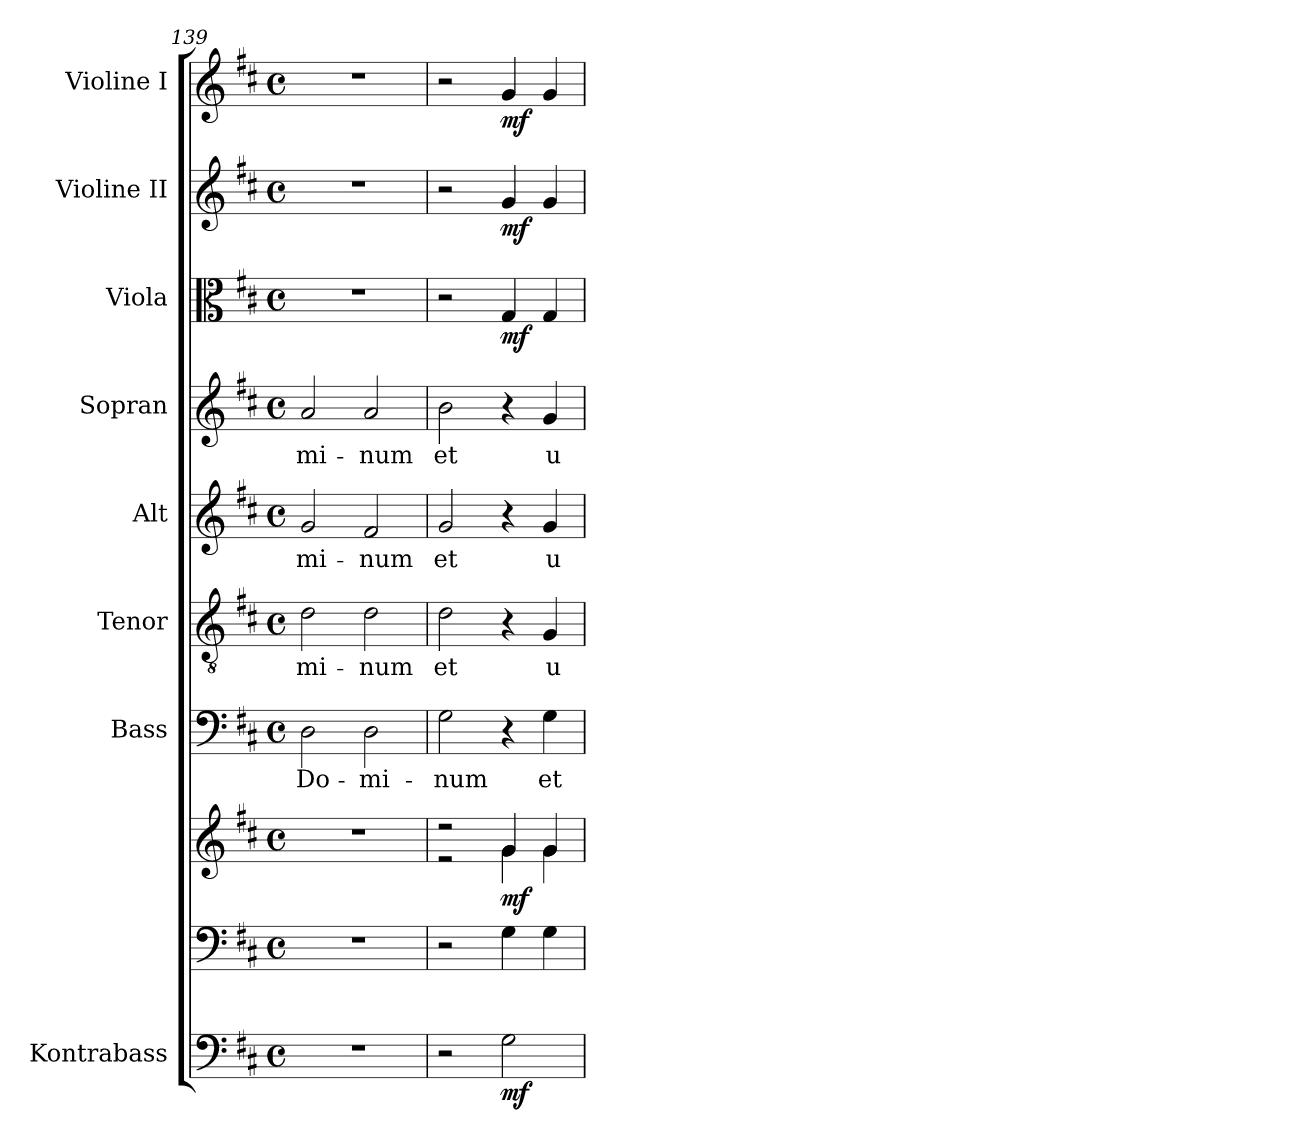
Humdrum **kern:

**kern	**dynam	**kern	**kern	**dynam	**kern	**text	**kern	**text	**kern	**text	**kern	**text	**kern	**dynam	**kern	**dynam	**kern	**dynam
*part9	*part9	*part8	*part8	*part8	*part7	*part7	*part6	*part6	*part5	*part5	*part4	*part4	*part3	*part3	*part2	*part2	*part1	*part1
*staff10	*staff10	*staff9	*staff8	*staff8/9	*staff7	*staff7	*staff6	*staff6	*staff5	*staff5	*staff4	*staff4	*staff3	*staff3	*staff2	*staff2	*staff1	*staff1
*I"Kontrabass	*	*	*	*	*I"Bass	*	*I"Tenor	*	*I"Alt	*	*I"Sopran	*	*I"Viola	*	*I"Violine II	*	*I"Violine I	*
*I'Kb.	*	*	*	*	*I'B.	*	*I'T.	*	*I'A.	*	*I'S.	*	*I'Vla.	*	*I'Vl. II	*	*I'Vl. I	*
*clefF4	*	*clefF4	*clefG2	*	*clefF4	*	*clefGv2	*	*clefG2	*	*clefG2	*	*clefC3	*	*clefG2	*	*clefG2	*
*ITrd7c12	*	*	*	*	*	*	*	*	*	*	*	*	*	*	*	*	*	*
*k[f#c#]	*	*k[f#c#]	*k[f#c#]	*	*k[f#c#]	*	*k[f#c#]	*	*k[f#c#]	*	*k[f#c#]	*	*k[f#c#]	*	*k[f#c#]	*	*k[f#c#]	*
*D:	*	*D:	*D:	*	*D:	*	*D:	*	*D:	*	*D:	*	*D:	*	*D:	*	*D:	*
*M4/4	*	*M4/4	*M4/4	*	*M4/4	*	*M4/4	*	*M4/4	*	*M4/4	*	*M4/4	*	*M4/4	*	*M4/4	*
*met(c)	*	*met(c)	*met(c)	*	*met(c)	*	*met(c)	*	*met(c)	*	*met(c)	*	*met(c)	*	*met(c)	*	*met(c)	*
=139	=139	=139	=139	=139	=139	=139	=139	=139	=139	=139	=139	=139	=139	=139	=139	=139	=139	=139
!	!	!	!	!	!	!LO:LY:b	!	!LO:LY:b	!	!LO:LY:b	!	!LO:LY:b	!	!	!	!	!	!
1r	.	1r	1r	.	2D\	Do-	2d\	-mi-	2g/	-mi-	2a/	-mi-	1r	.	1r	.	1r	.
!	!	!	!	!	!	!LO:LY:b	!	!LO:LY:b	!	!LO:LY:b	!	!LO:LY:b	!	!	!	!	!	!
.	.	.	.	.	2D\	-mi-	2d\	-num	2f#/	-num	2a/	-num	.	.	.	.	.	.
=140	=140	=140	=140	=140	=140	=140	=140	=140	=140	=140	=140	=140	=140	=140	=140	=140	=140	=140
*	*	*	*^	*	*	*	*	*	*	*	*	*	*	*	*	*	*	*
!	!	!	!	!	!	!	!LO:LY:b	!	!LO:LY:b	!	!LO:LY:b	!	!LO:LY:b	!	!	!	!	!	!
2r	.	2r	2r	2r	.	2G\	-num	2d\	et	2g/	et	2b\	et	2r	.	2r	.	2r	.
!	!LO:DY:b	!	!	!	!LO:DY:b	!	!	!	!	!	!	!	!	!	!LO:DY:b	!	!LO:DY:b	!	!LO:DY:b
2GG\	mf	4G\	4g/	4g\	mf	4r	.	4r	.	4r	.	4r	.	4G/	mf	4g/	mf	4g/	mf
!	!	!	!	!	!	!	!LO:LY:b	!	!LO:LY:b	!	!LO:LY:b	!	!LO:LY:b	!	!	!	!	!	!
.	.	4G\	4g/	4g\	.	4G\	et	4G/	u-	4g/	u-	4g/	u-	4G/	.	4g/	.	4g/	.
*	*	*	*v	*v	*	*	*	*	*	*	*	*	*	*	*	*	*	*	*
=	=	=	=	=	=	=	=	=	=	=	=	=	=	=	=	=	=	=
*-	*-	*-	*-	*-	*-	*-	*-	*-	*-	*-	*-	*-	*-	*-	*-	*-	*-	*-
